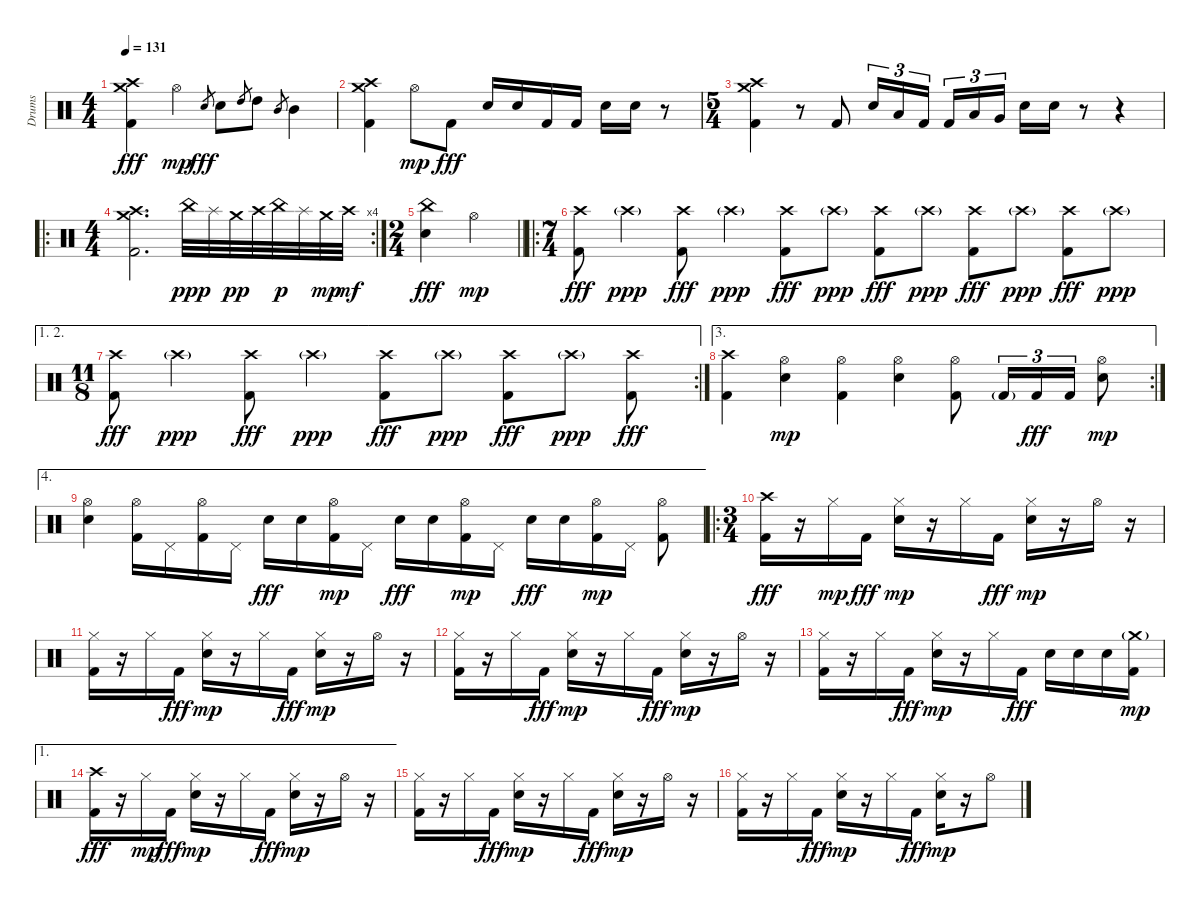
\track ("Drums" "Drums") {instrument percussion}
\staff {score}
\articulation defaults
\ts (4 4)
\tempo 131
\clef neutral
\ks c
("Kick (hit) 2" "Crash medium (hit)" "Crash high (hit)").4{dy fff} "Hi-Hat (open)".4{dy mp} "Electric Snare (hit)".8{gr dy fff} "Electric Snare (hit)".8 "High Tom (hit)".8{gr} "High Tom (hit)".8 "Mid Tom (hit)".8{gr} "Mid Tom (hit)".4 |
("Kick (hit) 2" "Crash medium (hit)" "Crash high (hit)").4 "Hi-Hat (open)".8{dy mp} "Kick (hit) 2".8{dy fff} "Electric Snare (hit)".16 "Electric Snare (hit)".16 "Kick (hit) 2".16 "Kick (hit) 2".16 "Electric Snare (hit)".16 "Electric Snare (hit)".16 r.8 |
\ts (5 4)
("Kick (hit) 2" "Crash medium (hit)" "Crash high (hit)").4 r.8 "Kick (hit) 2".8 "Electric Snare (hit)".16{tu (3 2)} "Low Tom (hit)".16{tu (3 2)} "Kick (hit) 2".16{tu (3 2) beam splitsecondary} "Kick (hit) 2".16{tu (3 2)} "Low Tom (hit)".16{tu (3 2)} "Very Low Tom (hit)".16{tu (3 2)} "Electric Snare (hit)".16 "Electric Snare (hit)".16 r.8 r.4 |
\ro
\rc 4
\ts (4 4)
("Kick (hit) 2" "Crash medium (hit)" "Crash high (hit)").2{d} "China (hit)".32{dy ppp} "Splash (hit)".32 "Crash medium (hit)".32{dy pp} "Crash high (hit)".32 "China (hit)".32{dy p} "Splash (hit)".32 "Crash medium (hit)".32{dy mp} "Crash high (hit)".32{dy mf} |
\ts (2 4)
\barLineRight lightlight
("Electric Snare (hit)" "China (hit)").4{dy fff} "Hi-Hat (open)".4{dy mp} |
\ro
\ts (7 4)
("Kick (hit) 2" "Crash high (hit)").8{dy fff} "Crash high (hit)"{g}.4{dy ppp} ("Kick (hit) 2" "Crash high (hit)").8{dy fff} "Crash high (hit)"{g}.4{dy ppp} ("Kick (hit) 2" "Crash high (hit)").8{dy fff} "Crash high (hit)"{g}.8{dy ppp} ("Kick (hit) 2" "Crash high (hit)").8{dy fff} "Crash high (hit)"{g}.8{dy ppp} ("Kick (hit) 2" "Crash high (hit)").8{dy fff} "Crash high (hit)"{g}.8{dy ppp} ("Kick (hit) 2" "Crash high (hit)").8{dy fff} "Crash high (hit)"{g}.8{dy ppp} |
\ae (1 2)
\rc 2
\ts (11 8)
("Kick (hit) 2" "Crash high (hit)").8{dy fff} "Crash high (hit)"{g}.4{dy ppp} ("Kick (hit) 2" "Crash high (hit)").8{dy fff} "Crash high (hit)"{g}.4{dy ppp} ("Kick (hit) 2" "Crash high (hit)").8{dy fff} "Crash high (hit)"{g}.8{dy ppp} ("Kick (hit) 2" "Crash high (hit)").8{dy fff} "Crash high (hit)"{g}.8{dy ppp} ("Kick (hit) 2" "Crash high (hit)").8{dy fff} |
\ae 3
\rc 2
("Kick (hit) 2" "Crash high (hit)").4 ("Electric Snare (hit)" "Hi-Hat (open)").4{dy mp} ("Kick (hit) 2" "Hi-Hat (open)").4 ("Electric Snare (hit)" "Hi-Hat (open)").4 ("Kick (hit) 2" "Hi-Hat (open)").8 "Kick (hit) 2"{g}.16{tu (3 2)} "Kick (hit) 2".16{tu (3 2) dy fff} "Kick (hit) 2".16{tu (3 2)} ("Electric Snare (hit)" "Hi-Hat (open)").8{dy mp} |
\ae 4
("Electric Snare (hit)" "Hi-Hat (open)").4 ("Kick (hit) 2" "Hi-Hat (open)").16 "Pedal Hi-Hat (hit)".16 ("Kick (hit) 2" "Hi-Hat (open)").16 "Pedal Hi-Hat (hit)".16 "Electric Snare (hit)".16{dy fff} "Electric Snare (hit)".16 ("Kick (hit) 2" "Hi-Hat (open)").16{dy mp} "Pedal Hi-Hat (hit)".16 "Electric Snare (hit)".16{dy fff} "Electric Snare (hit)".16 ("Kick (hit) 2" "Hi-Hat (open)").16{dy mp} "Pedal Hi-Hat (hit)".16 "Electric Snare (hit)".16{dy fff} "Electric Snare (hit)".16 ("Kick (hit) 2" "Hi-Hat (open)").16{dy mp} "Pedal Hi-Hat (hit)".16 ("Kick (hit) 2" "Hi-Hat (open)").8 |
\ro
\ts (3 4)
("Kick (hit) 2" "Crash high (hit)").16{dy fff} r.16 "Hi-Hat (closed)".16{dy mp} "Kick (hit) 2".16{dy fff} ("Electric Snare (hit)" "Hi-Hat (closed)").16{dy mp} r.16 "Hi-Hat (closed)".16 "Kick (hit) 2".16{dy fff} ("Electric Snare (hit)" "Hi-Hat (closed)").16{dy mp} r.16 "Hi-Hat (open)".16 r.16 |
("Kick (hit) 2" "Hi-Hat (closed)").16 r.16 "Hi-Hat (closed)".16 "Kick (hit) 2".16{dy fff} ("Electric Snare (hit)" "Hi-Hat (closed)").16{dy mp} r.16 "Hi-Hat (closed)".16 "Kick (hit) 2".16{dy fff} ("Electric Snare (hit)" "Hi-Hat (closed)").16{dy mp} r.16 "Hi-Hat (open)".16 r.16 |
("Kick (hit) 2" "Hi-Hat (closed)").16 r.16 "Hi-Hat (closed)".16 "Kick (hit) 2".16{dy fff} ("Electric Snare (hit)" "Hi-Hat (closed)").16{dy mp} r.16 "Hi-Hat (closed)".16 "Kick (hit) 2".16{dy fff} ("Electric Snare (hit)" "Hi-Hat (closed)").16{dy mp} r.16 "Hi-Hat (open)".16 r.16 |
("Kick (hit) 2" "Hi-Hat (closed)").16 r.16 "Hi-Hat (closed)".16 "Kick (hit) 2".16{dy fff} ("Electric Snare (hit)" "Hi-Hat (closed)").16{dy mp} r.16 "Hi-Hat (closed)".16 "Kick (hit) 2".16{dy fff} "Electric Snare (hit)".16 "Electric Snare (hit)".16 "Electric Snare (hit)".16 ("Kick (hit) 2" "Crash medium (hit)"{g}).16{dy mp} |
\ae 1
("Kick (hit) 2" "Crash high (hit)").16{dy fff} r.16 "Hi-Hat (closed)".16{dy mp} "Kick (hit) 2".16{dy fff} ("Electric Snare (hit)" "Hi-Hat (closed)").16{dy mp} r.16 "Hi-Hat (closed)".16 "Kick (hit) 2".16{dy fff} ("Electric Snare (hit)" "Hi-Hat (closed)").16{dy mp} r.16 "Hi-Hat (open)".16 r.16 |
("Kick (hit) 2" "Hi-Hat (closed)").16 r.16 "Hi-Hat (closed)".16 "Kick (hit) 2".16{dy fff} ("Electric Snare (hit)" "Hi-Hat (closed)").16{dy mp} r.16 "Hi-Hat (closed)".16 "Kick (hit) 2".16{dy fff} ("Electric Snare (hit)" "Hi-Hat (closed)").16{dy mp} r.16 "Hi-Hat (open)".16 r.16 |
("Kick (hit) 2" "Hi-Hat (closed)").16 r.16 "Hi-Hat (closed)".16 "Kick (hit) 2".16{dy fff} ("Electric Snare (hit)" "Hi-Hat (closed)").16{dy mp} r.16 "Hi-Hat (closed)".16 "Kick (hit) 2".16{dy fff} ("Electric Snare (hit)" "Hi-Hat (closed)").16{dy mp} r.16 "Hi-Hat (open)".8
